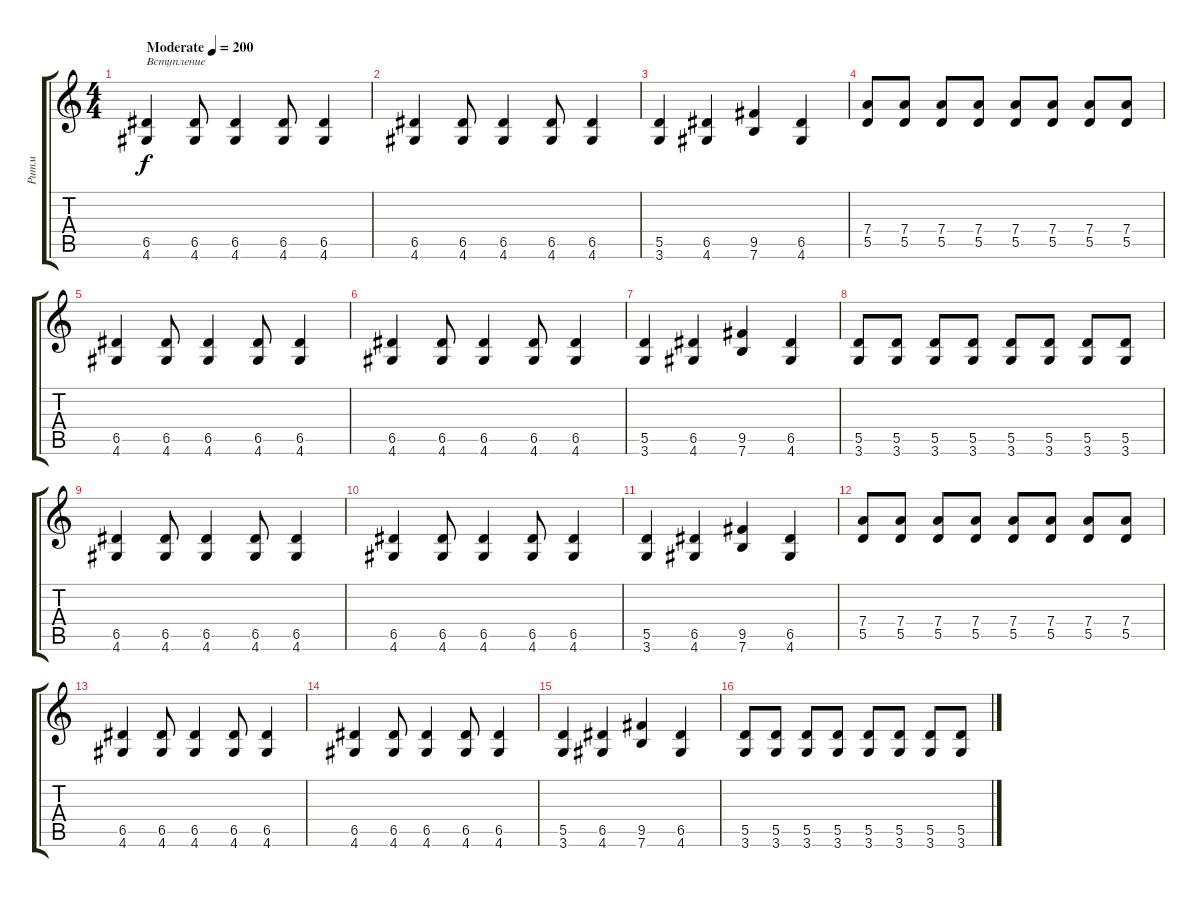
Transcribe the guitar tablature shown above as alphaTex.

\track ("Ритм" "Ритм") {instrument acousticguitarsteel}
\staff {score tabs}
\tuning (E4 B3 G3 D3 A2 E2) {hide}
\ts (4 4)
\tempo (200 "Moderate")
\clef g2
\ks c
(6.5 4.6).4{txt "Вступление" dy f instrument acousticguitarsteel} (6.5 4.6).8 (6.5 4.6).4 (6.5 4.6).8 (6.5 4.6).4 |
(6.5 4.6).4 (6.5 4.6).8 (6.5 4.6).4 (6.5 4.6).8 (6.5 4.6).4 |
(5.5 3.6).4 (6.5 4.6).4 (9.5 7.6).4 (6.5 4.6).4 |
(7.4 5.5).8 (7.4 5.5).8 (7.4 5.5).8 (7.4 5.5).8 (7.4 5.5).8 (7.4 5.5).8 (7.4 5.5).8 (7.4 5.5).8 |
(6.5 4.6).4 (6.5 4.6).8 (6.5 4.6).4 (6.5 4.6).8 (6.5 4.6).4 |
(6.5 4.6).4 (6.5 4.6).8 (6.5 4.6).4 (6.5 4.6).8 (6.5 4.6).4 |
(5.5 3.6).4 (6.5 4.6).4 (9.5 7.6).4 (6.5 4.6).4 |
(5.5 3.6).8 (5.5 3.6).8 (5.5 3.6).8 (5.5 3.6).8 (5.5 3.6).8 (5.5 3.6).8 (5.5 3.6).8 (5.5 3.6).8 |
(6.5 4.6).4 (6.5 4.6).8 (6.5 4.6).4 (6.5 4.6).8 (6.5 4.6).4 |
(6.5 4.6).4 (6.5 4.6).8 (6.5 4.6).4 (6.5 4.6).8 (6.5 4.6).4 |
(5.5 3.6).4 (6.5 4.6).4 (9.5 7.6).4 (6.5 4.6).4 |
(7.4 5.5).8 (7.4 5.5).8 (7.4 5.5).8 (7.4 5.5).8 (7.4 5.5).8 (7.4 5.5).8 (7.4 5.5).8 (7.4 5.5).8 |
(6.5 4.6).4 (6.5 4.6).8 (6.5 4.6).4 (6.5 4.6).8 (6.5 4.6).4 |
(6.5 4.6).4 (6.5 4.6).8 (6.5 4.6).4 (6.5 4.6).8 (6.5 4.6).4 |
(5.5 3.6).4 (6.5 4.6).4 (9.5 7.6).4 (6.5 4.6).4 |
(5.5 3.6).8 (5.5 3.6).8 (5.5 3.6).8 (5.5 3.6).8 (5.5 3.6).8 (5.5 3.6).8 (5.5 3.6).8 (5.5 3.6).8
